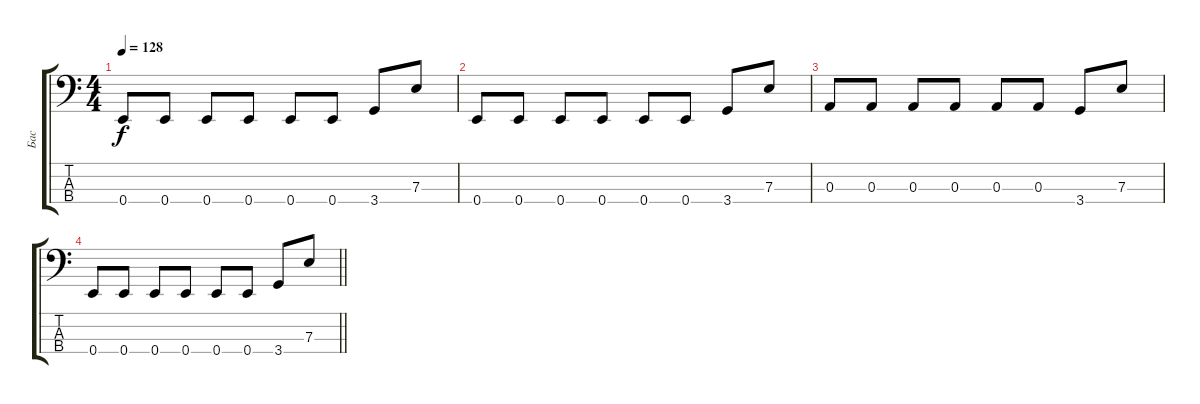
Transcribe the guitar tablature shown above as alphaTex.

\track ("Бас" "Бас") {instrument electricbassfinger}
\staff {score tabs}
\tuning (G2 D2 A1 E1) {hide}
\ts (4 4)
\section ("" "")
\tempo 128
\clef f4
\ks c
0.4.8{dy f} 0.4.8 0.4.8 0.4.8 0.4.8 0.4.8 3.4.8 7.3.8 |
0.4.8 0.4.8 0.4.8 0.4.8 0.4.8 0.4.8 3.4.8 7.3.8 |
0.3.8 0.3.8 0.3.8 0.3.8 0.3.8 0.3.8 3.4.8 7.3.8 |
\barLineRight lightlight
0.4.8 0.4.8 0.4.8 0.4.8 0.4.8 0.4.8 3.4.8 7.3.8
